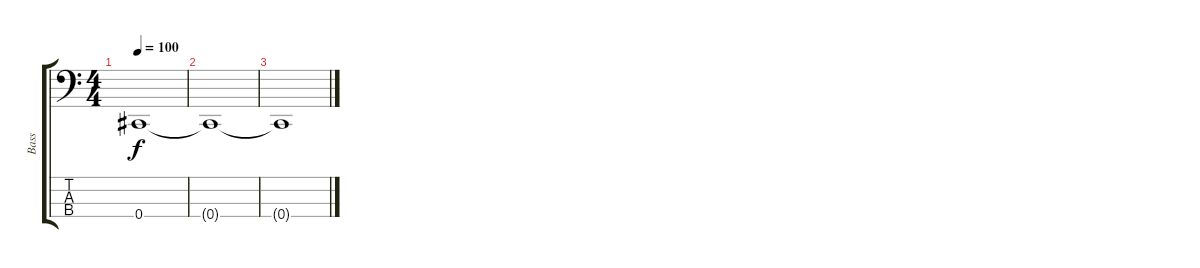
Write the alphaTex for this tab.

\track ("Bass" "Bass") {instrument electricbasspick}
\staff {score tabs}
\tuning (E2 B1 Gb1 Db1) {hide}
\ts (4 4)
\tempo 100
\clef f4
\ks c
0.4.1{dy f} |
0.4{t}.1 |
0.4{t}.1
